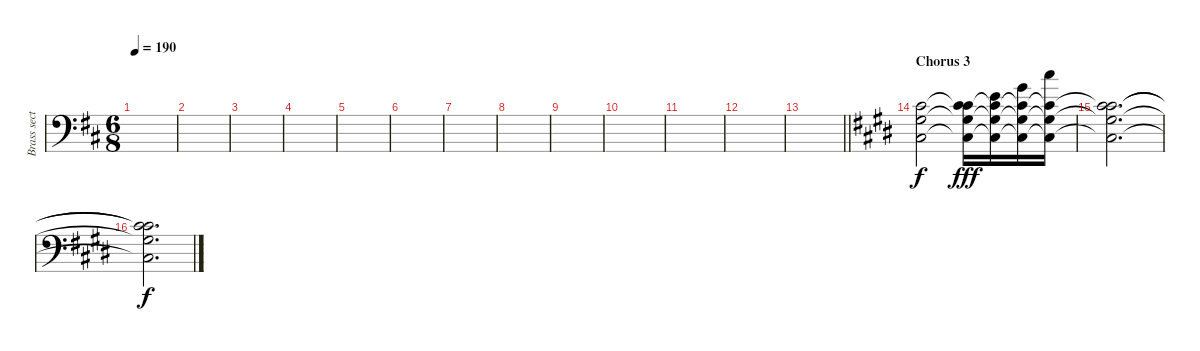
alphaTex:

\track ("Brass section" "Brass sect") {instrument brasssection}
\staff {score}
\tuning (Db4 Ab3 E3 B2 Gb2 A1) {hide}
\ts (6 8)
\tempo 190
\clef f4
\ks bminor
|
|
|
|
|
|
|
|
|
|
|
|
\barLineRight lightlight
|
\section ("" "Chorus 3")
\ks c#minor
(5.2 4.3 2.4).2 (0.1 5.2{t} 4.3{t} 2.4{t}).16{dy fff} (3.1 5.2{t} 4.3{t} 2.4{t}).16 (7.1 5.2{t} 4.3{t} 2.4{t}).16 (12.1 5.2{t} 4.3{t} 2.4{t}).16 |
(0.1 5.2{t} 4.3{t} 2.4{t}).2{d} |
(0.1{t} 5.2{t} 4.3{t} 2.4{t}).2{d dy f}
